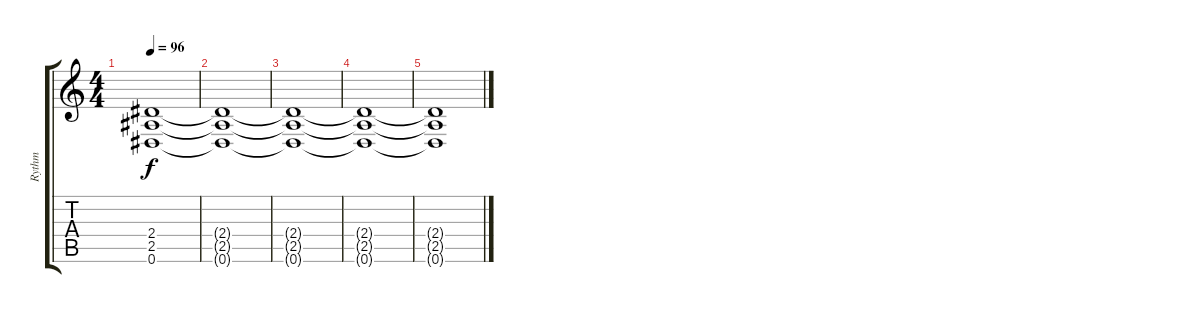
\track ("Rythm" "Rythm") {instrument distortionguitar}
\staff {score tabs}
\tuning (Eb4 Bb3 Gb3 Db3 Ab2 Eb2) {hide}
\ts (4 4)
\tempo 96
\clef g2
\ks c
(2.4 2.5 0.6).1{dy f} |
(2.4{t} 2.5{t} 0.6{t}).1 |
(2.4{t} 2.5{t} 0.6{t}).1 |
(2.4{t} 2.5{t} 0.6{t}).1 |
(2.4{t} 2.5{t} 0.6{t}).1
